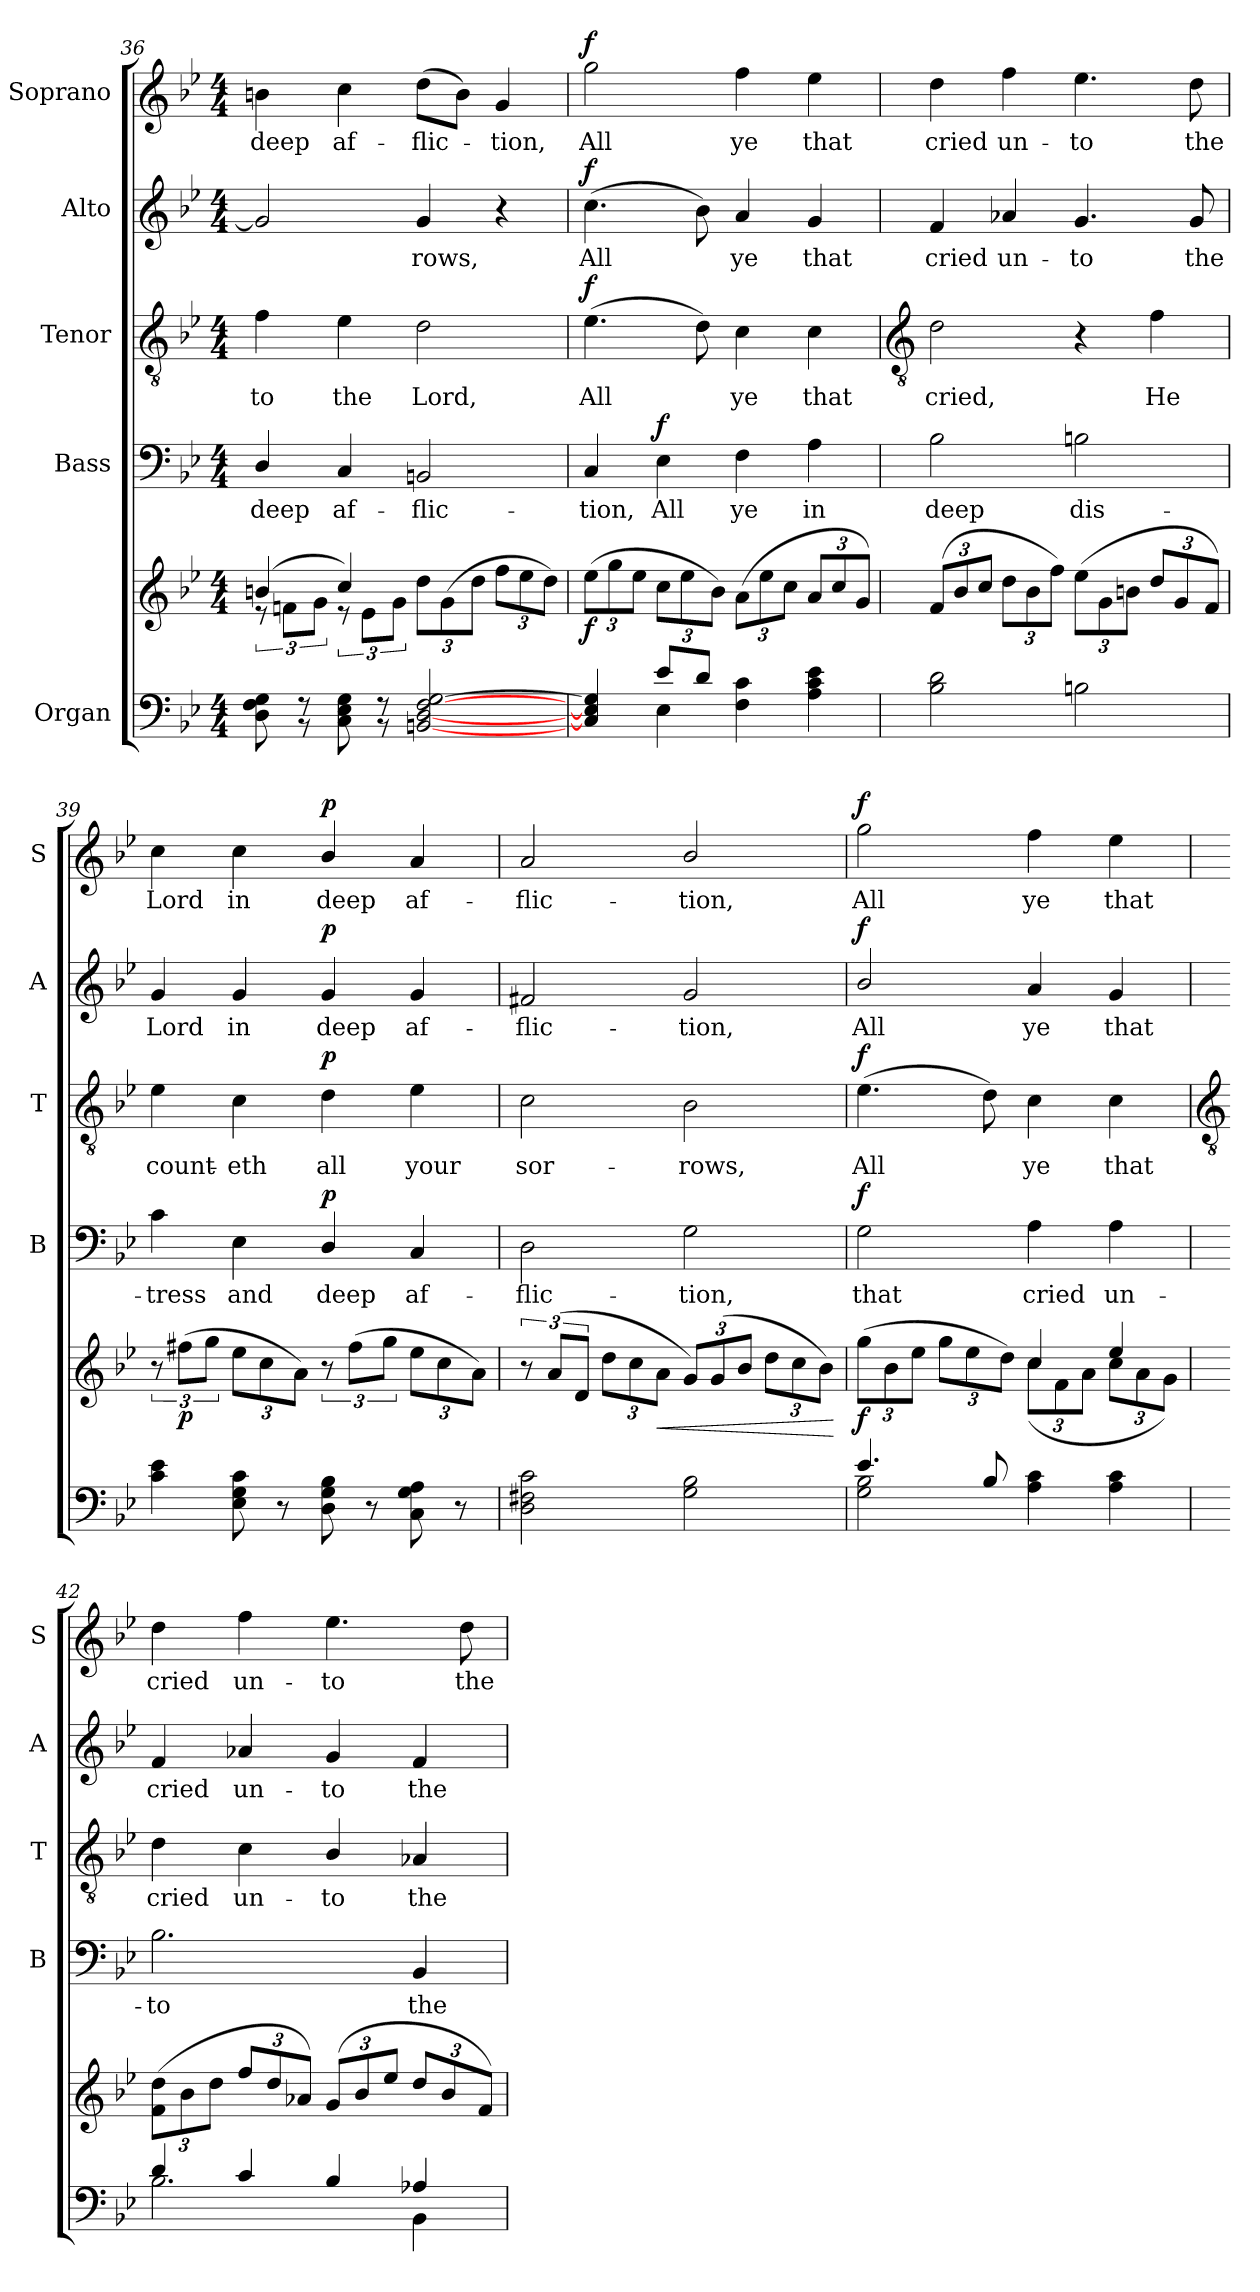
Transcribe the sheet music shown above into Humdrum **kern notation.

**kern	**kern	**dynam	**kern	**text	**dynam	**kern	**text	**dynam	**kern	**text	**dynam	**kern	**text	**dynam
*part5	*part5	*part5	*part4	*part4	*part4	*part3	*part3	*part3	*part2	*part2	*part2	*part1	*part1	*part1
*staff6	*staff5	*staff5/6	*staff4	*staff4	*staff4	*staff3	*staff3	*staff3	*staff2	*staff2	*staff2	*staff1	*staff1	*staff1
*I"Organ	*	*	*I"Bass	*	*	*I"Tenor	*	*	*I"Alto	*	*	*I"Soprano	*	*
*	*	*	*I'B	*	*	*I'T	*	*	*I'A	*	*	*I'S	*	*
*clefF4	*clefG2	*	*clefF4	*	*	*clefGv2	*	*	*clefG2	*	*	*clefG2	*	*
*k[b-e-]	*k[b-e-]	*	*k[b-e-]	*	*	*k[b-e-]	*	*	*k[b-e-]	*	*	*k[b-e-]	*	*
*B-:	*B-:	*	*B-:	*	*	*B-:	*	*	*B-:	*	*	*B-:	*	*
*M4/4	*M4/4	*	*M4/4	*	*	*M4/4	*	*	*M4/4	*	*	*M4/4	*	*
=36	=36	=36	=36	=36	=36	=36	=36	=36	=36	=36	=36	=36	=36	=36
*^	*^	*	*	*	*	*	*	*	*	*	*	*	*	*
!	!	!	!	!	!	!LO:LY:b	!	!	!LO:LY:b	!	!	!	!	!	!LO:LY:b	!
8D\ 8F\ 8G\	8ryy	(>4bn/	12r	.	4D/	deep	.	4f	-to	.	2g]	.	.	4bn	deep	.
.	.	.	12fn\L	.	.	.	.	.	.	.	.	.	.	.	.	.
8r	8r	.	.	.	.	.	.	.	.	.	.	.	.	.	.	.
.	.	.	12g\J	.	.	.	.	.	.	.	.	.	.	.	.	.
!	!	!	!	!	!	!LO:LY:b	!	!	!LO:LY:b	!	!	!	!	!	!LO:LY:b	!
8C\ 8E-\ 8G\	8ryy	4cc/)	12r	.	4C	af-	.	4e-	the	.	.	.	.	4cc	af-	.
.	.	.	12e-\L	.	.	.	.	.	.	.	.	.	.	.	.	.
8r	8r	.	.	.	.	.	.	.	.	.	.	.	.	.	.	.
.	.	.	12g\J	.	.	.	.	.	.	.	.	.	.	.	.	.
!	!	!	!	!	!	!LO:LY:b	!	!	!LO:LY:b	!	!	!LO:LY:b	!	!	!LO:LY:b	!
[2BBn/ [2D/ [2F/ [2G/	4ryy	12dd\L	4ryy	.	2BBn	-flic-	.	2d	Lord,	.	4g	rows,	.	(>8ddL	-flic-	.
.	.	(>12g\	.	.	.	.	.	.	.	.	.	.	.	.	.	.
.	.	.	.	.	.	.	.	.	.	.	.	.	.	8bJ)	.	.
.	.	12dd\J	.	.	.	.	.	.	.	.	.	.	.	.	.	.
!	!	!	!	!	!	!	!	!	!	!	!	!	!	!	!LO:LY:b	!
.	4ryy	12ff\L	4ryy	.	.	.	.	.	.	.	4r	.	.	4g	tion,	.
.	.	12ee-\	.	.	.	.	.	.	.	.	.	.	.	.	.	.
.	.	12dd\J)	.	.	.	.	.	.	.	.	.	.	.	.	.	.
=37	=37	=37	=37	=37	=37	=37	=37	=37	=37	=37	=37	=37	=37	=37	=37	=37
!	!	!	!	!LO:DY:b	!	!LO:LY:b	!	!	!LO:LY:b	!LO:DY:b	!	!LO:LY:b	!LO:DY:b	!	!LO:LY:b	!LO:DY:b
4C/] 4E-/] 4G/]	4ryy	(>12ee-\L	2.ryy	f	4C	-tion,	.	(>4.e-	All	f	(>4.cc	All	f	2gg	All	f
.	.	12gg\	.	.	.	.	.	.	.	.	.	.	.	.	.	.
.	.	12ee-\J	.	.	.	.	.	.	.	.	.	.	.	.	.	.
!	!	!	!	!	!	!LO:LY:b	!LO:DY:b	!	!	!	!	!	!	!	!	!
8e-/L	4E-\	12cc\L	.	.	4E-	All	f	.	.	.	.	.	.	.	.	.
.	.	12ee-\	.	.	.	.	.	.	.	.	.	.	.	.	.	.
8d/J	.	.	.	.	.	.	.	8d)	.	.	8b-)	.	.	.	.	.
.	.	12b-\J)	.	.	.	.	.	.	.	.	.	.	.	.	.	.
!	!	!	!	!	!	!LO:LY:b	!	!	!LO:LY:b	!	!	!LO:LY:b	!	!	!LO:LY:b	!
4F\ 4c\	2ryy	(<12a\L	.	.	4F	ye	.	4c	ye	.	4a	ye	.	4ff	ye	.
.	.	12ee-\	.	.	.	.	.	.	.	.	.	.	.	.	.	.
.	.	12cc\J	.	.	.	.	.	.	.	.	.	.	.	.	.	.
!	!	!	!	!	!	!LO:LY:b	!	!	!LO:LY:b	!	!	!LO:LY:b	!	!	!LO:LY:b	!
4A\ 4c\ 4e-\	.	12aL	4ryy	.	4A	in	.	4c	that	.	4g	that	.	4ee-	that	.
.	.	12cc	.	.	.	.	.	.	.	.	.	.	.	.	.	.
.	.	12gJ)	.	.	.	.	.	.	.	.	.	.	.	.	.	.
!!LO:LB:g=z
=38	=38	=38	=38	=38	=38	=38	=38	=38	=38	=38	=38	=38	=38	=38	=38	=38
*	*	*	*	*	*	*	*	*clefGv2	*	*	*	*	*	*	*	*
!	!	!	!	!	!	!LO:LY:b	!	!	!LO:LY:b	!	!	!LO:LY:b	!	!	!LO:LY:b	!
2B-\ 2d\	2ryy	(<12fL	2ryy	.	2B-	deep	.	2d	cried,	.	4f	cried	.	4dd	cried	.
.	.	12b-	.	.	.	.	.	.	.	.	.	.	.	.	.	.
.	.	12ccJ	.	.	.	.	.	.	.	.	.	.	.	.	.	.
!	!	!	!	!	!	!	!	!	!	!	!	!LO:LY:b	!	!	!LO:LY:b	!
.	.	12dd\L	.	.	.	.	.	.	.	.	4a-X	un-	.	4ff	un-	.
.	.	12b-\	.	.	.	.	.	.	.	.	.	.	.	.	.	.
.	.	12ff\J)	.	.	.	.	.	.	.	.	.	.	.	.	.	.
!	!	!	!	!	!	!LO:LY:b	!	!	!	!	!	!LO:LY:b	!	!	!LO:LY:b	!
2Bn\	2ryy	(>12ee-\L	2ryy	.	2Bn	dis-	.	4r	.	.	4.g	-to	.	4.ee-	-to	.
.	.	12g\	.	.	.	.	.	.	.	.	.	.	.	.	.	.
.	.	12bn\J	.	.	.	.	.	.	.	.	.	.	.	.	.	.
!	!	!	!	!	!	!	!	!	!LO:LY:b	!	!	!	!	!	!	!
.	.	12ddL	.	.	.	.	.	4f	He	.	.	.	.	.	.	.
.	.	12g	.	.	.	.	.	.	.	.	.	.	.	.	.	.
!	!	!	!	!	!	!	!	!	!	!	!	!LO:LY:b	!	!	!LO:LY:b	!
.	.	.	.	.	.	.	.	.	.	.	8g	the	.	8dd	the	.
.	.	12fJ)	.	.	.	.	.	.	.	.	.	.	.	.	.	.
=39	=39	=39	=39	=39	=39	=39	=39	=39	=39	=39	=39	=39	=39	=39	=39	=39
!	!	!	!	!	!	!LO:LY:b	!	!	!LO:LY:b	!	!	!LO:LY:b	!	!	!LO:LY:b	!
4c\ 4e-\	2ryy	12r	2ryy	.	4c	-tress	.	4e-	count-	.	4g	Lord	.	4cc	Lord	.
!	!	!	!	!LO:DY:b	!	!	!	!	!	!	!	!	!	!	!	!
.	.	(>12ff#X\L	.	p	.	.	.	.	.	.	.	.	.	.	.	.
.	.	12gg\J	.	.	.	.	.	.	.	.	.	.	.	.	.	.
!	!	!	!	!	!	!LO:LY:b	!	!	!LO:LY:b	!	!	!LO:LY:b	!	!	!LO:LY:b	!
8E-\ 8G\ 8c\	.	12ee-\L	.	.	4E-	and	.	4c	-eth	.	4g	in	.	4cc	in	.
.	.	12cc\	.	.	.	.	.	.	.	.	.	.	.	.	.	.
8r	.	.	.	.	.	.	.	.	.	.	.	.	.	.	.	.
.	.	12a\J)	.	.	.	.	.	.	.	.	.	.	.	.	.	.
!	!	!	!	!	!	!LO:LY:b	!LO:DY:b	!	!LO:LY:b	!LO:DY:b	!	!LO:LY:b	!LO:DY:b	!	!LO:LY:b	!LO:DY:b
8D\ 8G\ 8B-\	2ryy	12r	2ryy	.	4D/	deep	p	4d	all	p	4g	deep	p	4b-/	deep	p
.	.	(>12ff#\L	.	.	.	.	.	.	.	.	.	.	.	.	.	.
8r	.	.	.	.	.	.	.	.	.	.	.	.	.	.	.	.
.	.	12gg\J	.	.	.	.	.	.	.	.	.	.	.	.	.	.
!	!	!	!	!	!	!LO:LY:b	!	!	!LO:LY:b	!	!	!LO:LY:b	!	!	!LO:LY:b	!
8C\ 8G\ 8A\	.	12ee-\L	.	.	4C	af-	.	4e-	your	.	4g	af-	.	4a	af-	.
.	.	12cc\	.	.	.	.	.	.	.	.	.	.	.	.	.	.
8r	.	.	.	.	.	.	.	.	.	.	.	.	.	.	.	.
.	.	12a\J)	.	.	.	.	.	.	.	.	.	.	.	.	.	.
=40	=40	=40	=40	=40	=40	=40	=40	=40	=40	=40	=40	=40	=40	=40	=40	=40
!	!	!	!	!	!	!LO:LY:b	!	!	!LO:LY:b	!	!	!LO:LY:b	!	!	!LO:LY:b	!
2D\ 2F#X\ 2c\	2ryy	12r	2ryy	.	2D	-flic-	.	2c	sor-	.	2f#X	-flic-	.	2a	-flic-	.
.	.	(>12aL	.	.	.	.	.	.	.	.	.	.	.	.	.	.
.	.	12dJ	.	.	.	.	.	.	.	.	.	.	.	.	.	.
.	.	12dd\L	.	.	.	.	.	.	.	.	.	.	.	.	.	.
.	.	12cc\	.	.	.	.	.	.	.	.	.	.	.	.	.	.
!	!	!	!	!LO:HP:b	!	!	!	!	!	!	!	!	!	!	!	!
.	.	12a\J	.	<	.	.	.	.	.	.	.	.	.	.	.	.
!	!	!	!	!	!	!LO:LY:b	!	!	!LO:LY:b	!	!	!LO:LY:b	!	!	!LO:LY:b	!
2G\ 2B-\	2ryy	12gL)	2ryy	.	2G	-tion,	.	2B-	-rows,	.	2g	-tion,	.	2b-/	-tion,	.
.	.	(<12g	.	.	.	.	.	.	.	.	.	.	.	.	.	.
.	.	12b-J	.	.	.	.	.	.	.	.	.	.	.	.	.	.
.	.	12dd\L	.	.	.	.	.	.	.	.	.	.	.	.	.	.
.	.	12cc\	.	.	.	.	.	.	.	.	.	.	.	.	.	.
.	.	12b-\J)	.	.	.	.	.	.	.	.	.	.	.	.	.	.
*v	*v	*	*	*	*	*	*	*	*	*	*	*	*	*	*	*
*	*v	*v	*	*	*	*	*	*	*	*	*	*	*	*	*
.	.	[	.	.	.	.	.	.	.	.	.	.	.	.
=41	=41	=41	=41	=41	=41	=41	=41	=41	=41	=41	=41	=41	=41	=41
*^	*^	*	*	*	*	*	*	*	*	*	*	*	*	*
!	!	!	!	!LO:DY:b	!	!LO:LY:b	!LO:DY:b	!	!LO:LY:b	!LO:DY:b	!	!LO:LY:b	!LO:DY:b	!	!LO:LY:b	!LO:DY:b
4.e-/	2G 2B-	(>12gg\L	2ryy	f	2G	that	f	(>4.e-	All	f	2b-/	All	f	2gg	All	f
.	.	12b-\	.	.	.	.	.	.	.	.	.	.	.	.	.	.
.	.	12ee-\J	.	.	.	.	.	.	.	.	.	.	.	.	.	.
.	.	12gg\L	.	.	.	.	.	.	.	.	.	.	.	.	.	.
.	.	12ee-\	.	.	.	.	.	.	.	.	.	.	.	.	.	.
8B-/	.	.	.	.	.	.	.	8d)	.	.	.	.	.	.	.	.
.	.	12dd\J)	.	.	.	.	.	.	.	.	.	.	.	.	.	.
!	!	!	!	!	!	!LO:LY:b	!	!	!LO:LY:b	!	!	!LO:LY:b	!	!	!LO:LY:b	!
4A\ 4c\	2ryy	4cc/	(<12cc\L	.	4A	cried	.	4c	ye	.	4a	ye	.	4ff	ye	.
.	.	.	12f\	.	.	.	.	.	.	.	.	.	.	.	.	.
.	.	.	12a\J	.	.	.	.	.	.	.	.	.	.	.	.	.
!	!	!	!	!	!	!LO:LY:b	!	!	!LO:LY:b	!	!	!LO:LY:b	!	!	!LO:LY:b	!
4A\ 4c\	.	4ee-/	12cc\L	.	4A	un-	.	4c	that	.	4g	that	.	4ee-	that	.
.	.	.	12a\	.	.	.	.	.	.	.	.	.	.	.	.	.
.	.	.	12g\J)	.	.	.	.	.	.	.	.	.	.	.	.	.
*	*	*v	*v	*	*	*	*	*	*	*	*	*	*	*	*	*
!!LO:LB:g=z
=42	=42	=42	=42	=42	=42	=42	=42	=42	=42	=42	=42	=42	=42	=42	=42
*	*	*	*	*	*	*	*clefGv2	*	*	*	*	*	*	*	*
*	*	*^	*	*	*	*	*	*	*	*	*	*	*	*	*
*	*	*	*^	*	*	*	*	*	*	*	*	*	*	*	*	*
!	!	!	!	!	!	!	!LO:LY:b	!	!	!LO:LY:b	!	!	!LO:LY:b	!	!	!LO:LY:b	!
4d/	2.B-	(>12f\ 12dd\L	1ryy	1ryy	.	2.B-	-to	.	4d	cried	.	4f	cried	.	4dd	cried	.
.	.	12b-	.	.	.	.	.	.	.	.	.	.	.	.	.	.	.
.	.	12ddJ	.	.	.	.	.	.	.	.	.	.	.	.	.	.	.
!	!	!	!	!	!	!	!	!	!	!LO:LY:b	!	!	!LO:LY:b	!	!	!LO:LY:b	!
4c/	.	12ffL	.	.	.	.	.	.	4c	un-	.	4a-X	un-	.	4ff	un-	.
.	.	12dd	.	.	.	.	.	.	.	.	.	.	.	.	.	.	.
.	.	12a-XJ)	.	.	.	.	.	.	.	.	.	.	.	.	.	.	.
!	!	!	!	!	!	!	!	!	!	!LO:LY:b	!	!	!LO:LY:b	!	!	!LO:LY:b	!
4B-/	.	(<12gL	.	.	.	.	.	.	4B-/	-to	.	4g	-to	.	4.ee-	-to	.
.	.	12b-	.	.	.	.	.	.	.	.	.	.	.	.	.	.	.
.	.	12ee-J	.	.	.	.	.	.	.	.	.	.	.	.	.	.	.
!	!	!	!	!	!	!	!LO:LY:b	!	!	!LO:LY:b	!	!	!LO:LY:b	!	!	!	!
4A-X/	4BB-	12ddL	.	.	.	4BB-	the	.	4A-X	the	.	4f	the	.	.	.	.
.	.	12b-	.	.	.	.	.	.	.	.	.	.	.	.	.	.	.
!	!	!	!	!	!	!	!	!	!	!	!	!	!	!	!	!LO:LY:b	!
.	.	.	.	.	.	.	.	.	.	.	.	.	.	.	8dd	the	.
.	.	12fJ)	.	.	.	.	.	.	.	.	.	.	.	.	.	.	.
*v	*v	*	*	*	*	*	*	*	*	*	*	*	*	*	*	*	*
*	*v	*v	*v	*	*	*	*	*	*	*	*	*	*	*	*	*
=	=	=	=	=	=	=	=	=	=	=	=	=	=	=
*-	*-	*-	*-	*-	*-	*-	*-	*-	*-	*-	*-	*-	*-	*-
